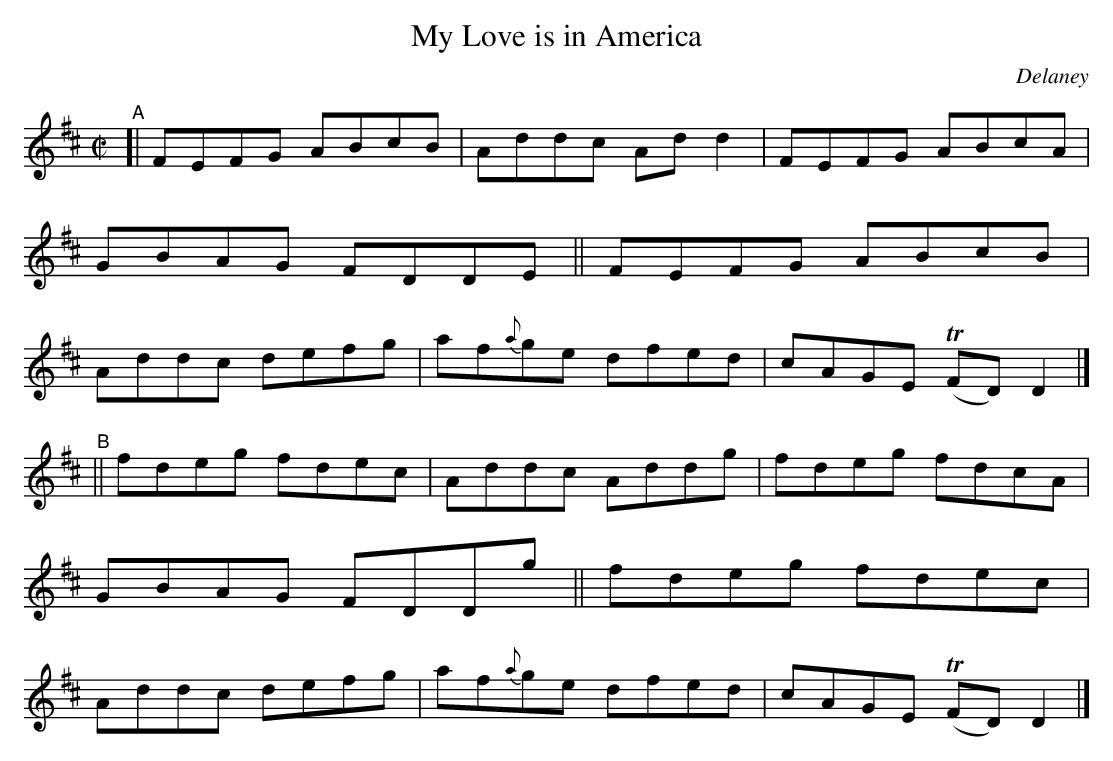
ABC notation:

X:1
T: My Love is in America
O: Delaney
M: C|
L: 1/8
K: D
"^A"\
[| FEFG ABcB | Addc Add2 | FEFG ABcA | GBAG FDDE \
|| FEFG ABcB | Addc defg | af{a}ge dfed | cAGE T(FD)D2 |]
"^B"\
|| fdeg fdec | Addc Addg | fdeg fdcA | GBAG FDDg \
|| fdeg fdec | Addc defg | af{a}ge dfed | cAGE T(FD)D2 |]
